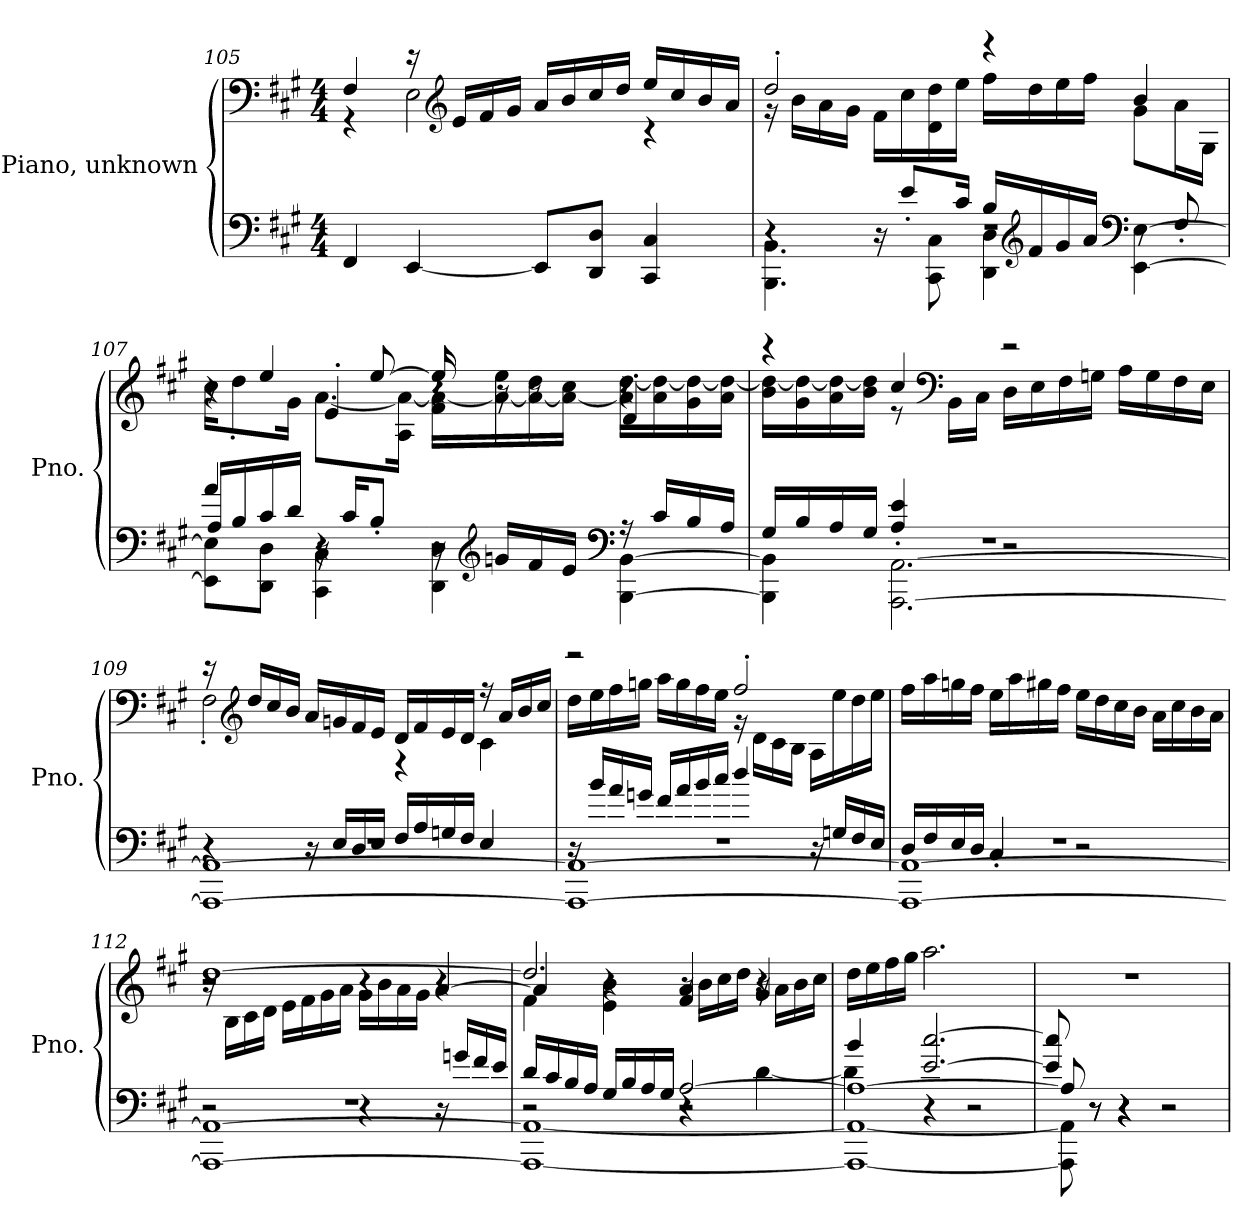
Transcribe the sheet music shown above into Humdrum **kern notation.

**kern	**kern
*part1	*part1
*staff2	*staff1
*I"Piano, unknown	*
*I'Pno.	*
*clefF4	*clefF4
*k[f#c#g#]	*k[f#c#g#]
*M4/4	*M4/4
=105	=105
*	*^
4FF#/	4F#/	4r
[4EE/	16r	2E\
*	*clefG2	*
.	16e/LL	.
.	16f#/	.
.	16g#/JJ	.
8EE/L]	16a/LL	.
.	16b/	.
8DD/ 8D/J	16cc#/	.
.	16dd/JJ	.
4CC#/ 4C#/	16ee/LL	4r
.	16cc#/	.
.	16b/	.
.	16a/JJ	.
!!LO:LB:g=z	!!
=106	=106	=106
*^	*	*
*	*^	*	*
1r	4r	4.BBB\ 4.BB\	2dd'/	16r
.	.	.	.	16b\LL
.	.	.	.	16a\
.	.	.	.	16g#\JJ
.	16r	.	.	16f#\LL
.	8e'/L	.	.	16cc#\
.	.	8CC#\ 8C#\	.	16d\ 16dd\
.	16c#/Jk	.	.	16ee\JJ
.	16B/LL	4DD\ 4D\	4r	16ff#\LL
*clefG2	*	*	*	*
.	16f#/	.	.	16dd\
.	16g#/	.	.	16ee\
.	16a/JJ	.	.	16ff#\JJ
*clefF4	*	*	*	*
.	8r	[4EE\ [4E\	4b/	8g#\L
.	8F#'/	.	.	16a\L
.	.	.	.	16G#\JJ
=107	=107	=107	=107	=107
*	*	*	*	*^
4a/	16A/LL	8EE\] 8E\]L	8r	16cc#\KL	4r
.	16B/	.	.	8dd'\	.
.	16c#/	8DD\ 8D\J	4ee/	.	.
.	16d/JJ	.	.	16g#\Jk	.
4r	16r	4CC#\ 4C#\	.	[8.a\L	4e'/
.	16c#/KL	.	.	.	.
.	8B'/J	.	[8ee/	.	.
.	.	.	.	16A\ 16a\_Jk	.
2r	16r	4DD\ 4D\	16ee/]	16f#\ 16a\_LL	4r
*clefG2	*	*	*	*	*
.	16gn/LL	.	16r	16a\_ 16ee\	.
.	16f#/	.	8r	16a\_ 16dd\	.
.	16e/JJ	.	.	16a\_ 16cc#\JJ	.
*clefF4	*	*	*	*	*
.	16r	[4BBB\ [4BB\	4r	16a\] [16dd\LL	4d'/
.	16c#/LL	.	.	16a\ 16dd\_	.
.	16B/	.	.	16g#\ 16dd\_	.
.	16A/JJ	.	.	16a\ 16dd\_JJ	.
*	*	*	*	*v	*v
!!LO:LB:g=z
=108	=108	=108	=108	=108
1r	16G#/LL	4BBB\] 4BB\]	4r	16b\ 16dd\_LL
.	16B/	.	.	16g#\ 16dd\_
.	16A/	.	.	16a\ 16dd\_
.	16G#/JJ	.	.	16b\ 16dd\]JJ
.	4A/' 4e/'	[2.AAA\ [2.AA\	4cc#/	8r
*	*	*	*clefF4	*
.	.	.	.	16BB\LL
.	.	.	.	16C#\JJ
.	2r	.	2r	16D\LL
.	.	.	.	16E\
.	.	.	.	16F#\
.	.	.	.	16Gn\JJ
.	.	.	.	16A\LL
.	.	.	.	16G\
.	.	.	.	16F#\
.	.	.	.	16E\JJ
=109	=109	=109	=109	=109
1r	4r	1AAA_ 1AA_	16r	2F#'\
*	*	*	*clefG2	*
.	.	.	16dd/LL	.
.	.	.	16cc#/	.
.	.	.	16b/JJ	.
.	16r	.	16a/LL	.
.	16E/LL	.	16gn/	.
.	16D/	.	16f#/	.
.	16E/JJ	.	16e/JJ	.
.	16F#/LL	.	16d/LL	4r
.	16A/	.	16f#/	.
.	16Gn/	.	16e/	.
.	16F#/JJ	.	16d/JJ	.
.	4E/	.	16r	4c#\
.	.	.	16a/LL	.
.	.	.	16b/	.
.	.	.	16cc#/JJ	.
!!LO:PB:g=z	!!
=110	=110	=110	=110	=110
1r	16r	1AAA_ 1AA_	2r	16dd\LL
.	16b/LL	.	.	16ee\
.	16a/	.	.	16ff#\
.	16gn/JJ	.	.	16ggn\JJ
.	16f#/LL	.	.	16aa\LL
.	16a/	.	.	16gg\
.	16b/	.	.	16ff#\
.	16cc#/JJ	.	.	16ee\JJ
.	4dd/	.	2ff#'/	16r
.	.	.	.	16d\LL
.	.	.	.	16c#\
.	.	.	.	16B\JJ
.	16r	.	.	16A\LL
.	16Gn/LL	.	.	16ee\
.	16F#/	.	.	16dd\
.	16E/JJ	.	.	16ee\JJ
*	*	*	*v	*v
=111	=111	=111	=111
1r	16D/LL	1AAA_ 1AA_	16ff#\LL
.	16F#/	.	16aa\
.	16E/	.	16ggn\
.	16D/JJ	.	16ff#\JJ
.	4C#'/	.	16ee\LL
.	.	.	16aa\
.	.	.	16gg#X\
.	.	.	16ff#\JJ
.	2r	.	16ee\LL
.	.	.	16dd\
.	.	.	16cc#\
.	.	.	16b\JJ
.	.	.	16a\LL
.	.	.	16cc#\
.	.	.	16b\
.	.	.	16a\JJ
!!LO:LB:g=z
=112	=112	=112	=112
*	*	*	*^
*	*	*	*	*^
1r	2r	1AAA_ 1AA_	[1dd	16r	2r
.	.	.	.	16B\LL	.
.	.	.	.	16c#\	.
.	.	.	.	16d\JJ	.
.	.	.	.	16e\LL	.
.	.	.	.	16f#\	.
.	.	.	.	16g#\	.
.	.	.	.	16a\JJ	.
.	4r	.	.	16g#\LL	4r
.	.	.	.	16b\	.
.	.	.	.	16a\	.
.	.	.	.	16g#\JJ	.
.	16r	.	.	4r	[4a/
.	16gn/LL	.	.	.	.
.	16f#/	.	.	.	.
.	16e/JJ	.	.	.	.
=113	=113	=113	=113	=113	=113
*	*	*^	*	*	*
2r	2r	16d/LL	1AAA_ 1AA_	2.dd/]	4f#\	4a/]
.	.	16c#/	.	.	.	.
.	.	16B/	.	.	.	.
.	.	16A/JJ	.	.	.	.
.	.	16G#/LL	.	.	4e\ 4b\	4r
.	.	16B/	.	.	.	.
.	.	16A/	.	.	.	.
.	.	16G#/JJ	.	.	.	.
[2A/	4r	2r	.	.	16r	4f#/ 4a/
.	.	.	.	.	16b\LL	.
.	.	.	.	.	16cc#\	.
.	.	.	.	.	16dd\JJ	.
.	[4d\	.	.	4r	16r	4g#/
.	.	.	.	.	16a\LL	.
.	.	.	.	.	16b\	.
.	.	.	.	.	16cc#\JJ	.
*	*	*	*	*v	*v	*v
=114	=114	=114	=114	=114
1A_	4d\]	4b/	1AAA_ 1AA_	16dd\LL
.	.	.	.	16ee\
.	.	.	.	16ff#\
.	.	.	.	16gg#\JJ
.	4r	[2.e/ [2.cc#/	.	2.aa\
.	2r	.	.	.
*	*	*v	*v	*
!!LO:LB:g=z
=115	=115	=115	=115
8A/]	8e/] 8cc#/]	8AAA\] 8AA\]	1r
8r	8r	8r	.
4r	4r	4r	.
2r	2r	2r	.
*v	*v	*v	*
=	=
*-	*-
